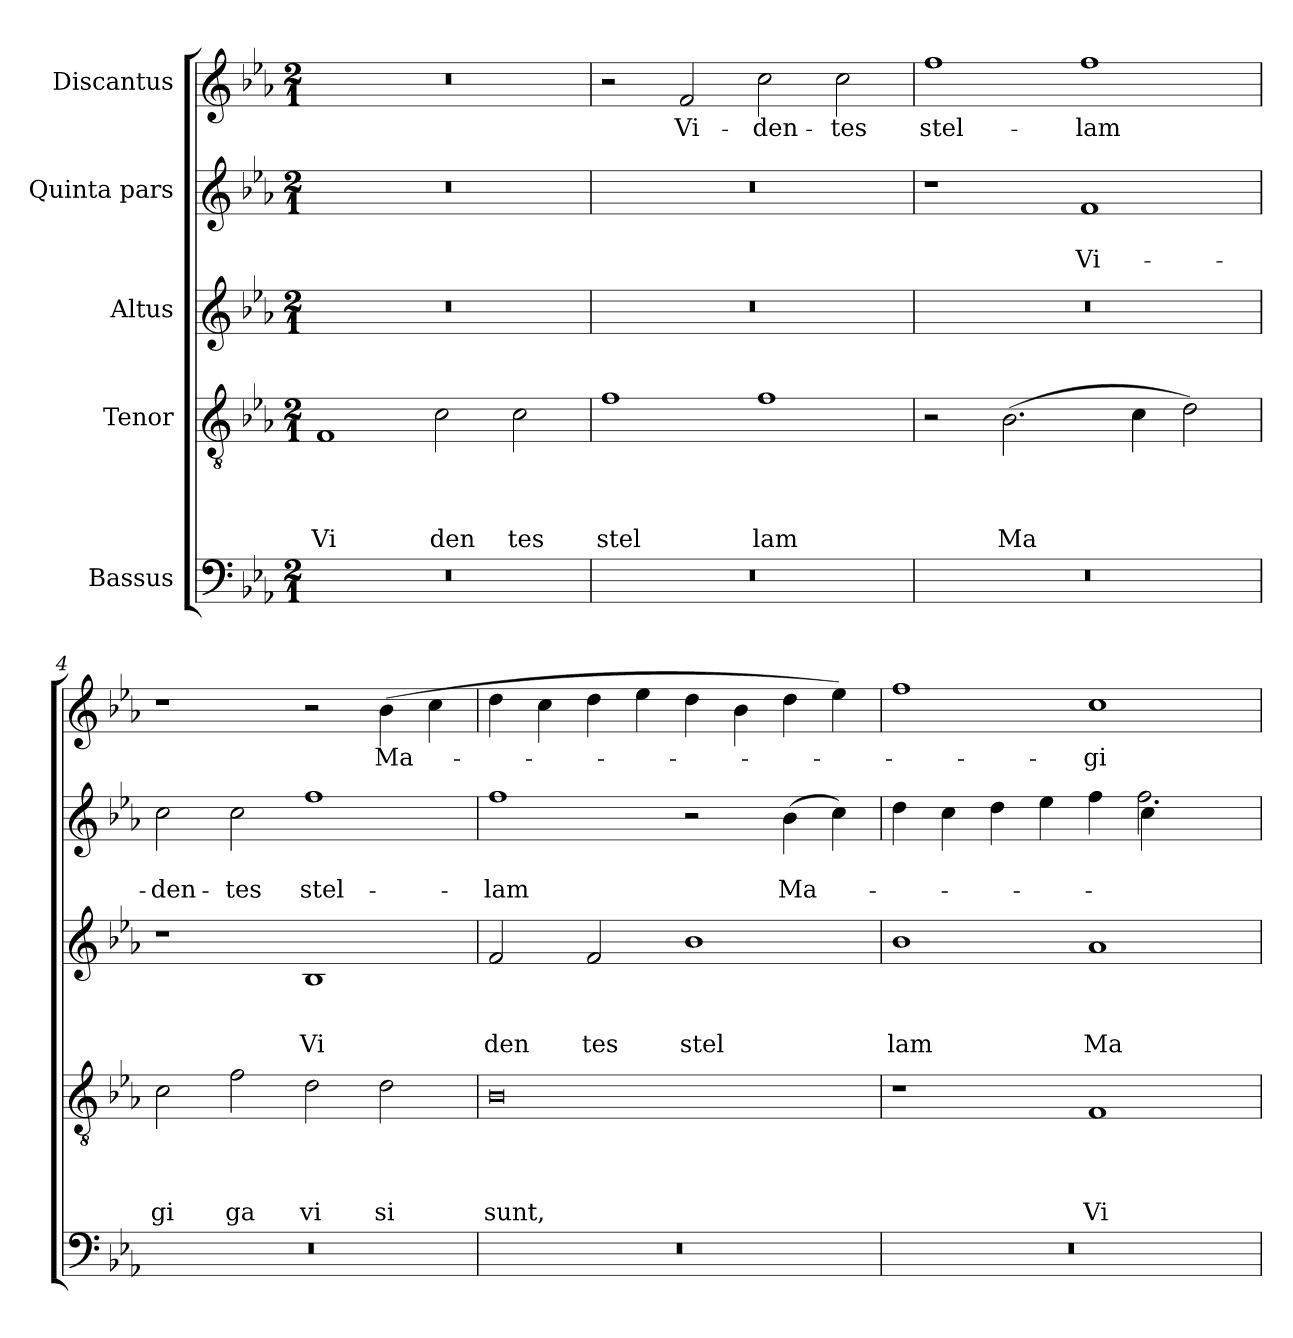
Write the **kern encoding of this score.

**kern	**kern	**text	**text	**text	**text	**kern	**text	**text	**text	**kern	**text	**text	**kern	**text
*part5	*part4	*part4	*part4	*part4	*part4	*part3	*part3	*part3	*part3	*part2	*part2	*part2	*part1	*part1
*staff5	*staff4	*staff4	*staff4	*staff4	*staff4	*staff3	*staff3	*staff3	*staff3	*staff2	*staff2	*staff2	*staff1	*staff1
*I"Bassus	*I"Tenor	*	*	*	*	*I"Altus	*	*	*	*I"Quinta pars	*	*	*I"Discantus	*
*clefF4	*clefGv2	*	*	*	*	*clefG2	*	*	*	*clefG2	*	*	*clefG2	*
*k[b-e-a-]	*k[b-e-a-]	*	*	*	*	*k[b-e-a-]	*	*	*	*k[b-e-a-]	*	*	*k[b-e-a-]	*
*E-:	*E-:	*	*	*	*	*E-:	*	*	*	*E-:	*	*	*E-:	*
*M2/1	*M2/1	*	*	*	*	*M2/1	*	*	*	*M2/1	*	*	*M2/1	*
=1	=1	=1	=1	=1	=1	=1	=1	=1	=1	=1	=1	=1	=1	=1
!	!	!	!	!	!LO:LY:b	!	!	!	!	!	!	!	!	!
0r	1F	.	.	.	Vi	0r	.	.	.	0r	.	.	0r	.
!	!	!	!	!	!LO:LY:b	!	!	!	!	!	!	!	!	!
.	2c\	.	.	.	den	.	.	.	.	.	.	.	.	.
!	!	!	!	!	!LO:LY:b	!	!	!	!	!	!	!	!	!
.	2c\	.	.	.	tes	.	.	.	.	.	.	.	.	.
=2	=2	=2	=2	=2	=2	=2	=2	=2	=2	=2	=2	=2	=2	=2
!	!	!	!	!	!LO:LY:b	!	!	!	!	!	!	!	!	!
0r	1f	.	.	.	stel	0r	.	.	.	0r	.	.	2r	.
!	!	!	!	!	!	!	!	!	!	!	!	!	!	!LO:LY:b
.	.	.	.	.	.	.	.	.	.	.	.	.	2f/	Vi-
!	!	!	!	!	!LO:LY:b	!	!	!	!	!	!	!	!	!LO:LY:b
.	1f	.	.	.	lam	.	.	.	.	.	.	.	2cc\	-den-
!	!	!	!	!	!	!	!	!	!	!	!	!	!	!LO:LY:b
.	.	.	.	.	.	.	.	.	.	.	.	.	2cc\	-tes
=3	=3	=3	=3	=3	=3	=3	=3	=3	=3	=3	=3	=3	=3	=3
!	!	!	!	!	!	!	!	!	!	!	!	!	!	!LO:LY:b
0r	2r	.	.	.	.	0r	.	.	.	1r	.	.	1ff	stel-
!	!	!	!	!	!LO:LY:b	!	!	!	!	!	!	!	!	!
.	(>2.B-\	.	.	.	Ma	.	.	.	.	.	.	.	.	.
!	!	!	!	!	!	!	!	!	!	!	!	!LO:LY:b	!	!LO:LY:b
.	.	.	.	.	.	.	.	.	.	1f	.	Vi-	1ff	-lam
.	4c\	.	.	.	.	.	.	.	.	.	.	.	.	.
.	2d\)	.	.	.	.	.	.	.	.	.	.	.	.	.
=4	=4	=4	=4	=4	=4	=4	=4	=4	=4	=4	=4	=4	=4	=4
!	!	!	!	!	!LO:LY:b	!	!	!	!	!	!	!LO:LY:b	!	!
0r	2c\	.	.	.	gi	1r	.	.	.	2cc\	.	-den-	1r	.
!	!	!	!	!	!LO:LY:b	!	!	!	!	!	!	!LO:LY:b	!	!
.	2f\	.	.	.	ga	.	.	.	.	2cc\	.	-tes	.	.
!	!	!	!	!	!LO:LY:b	!	!	!	!LO:LY:b	!	!	!LO:LY:b	!	!
.	2d\	.	.	.	vi	1B-	.	.	Vi	1ff	.	stel-	2r	.
!	!	!	!	!	!LO:LY:b	!	!	!	!	!	!	!	!	!LO:LY:b
.	2d\	.	.	.	si	.	.	.	.	.	.	.	(>4b-\	Ma-
.	.	.	.	.	.	.	.	.	.	.	.	.	4cc\	.
=5	=5	=5	=5	=5	=5	=5	=5	=5	=5	=5	=5	=5	=5	=5
!	!	!	!	!	!LO:LY:b	!	!	!	!LO:LY:b	!	!	!LO:LY:b	!	!
0r	0B-	.	.	.	sunt,	2f/	.	.	den	1ff	.	-lam	4dd\	.
.	.	.	.	.	.	.	.	.	.	.	.	.	4cc\	.
!	!	!	!	!	!	!	!	!	!LO:LY:b	!	!	!	!	!
.	.	.	.	.	.	2f/	.	.	tes	.	.	.	4dd\	.
.	.	.	.	.	.	.	.	.	.	.	.	.	4ee-\	.
!	!	!	!	!	!	!	!	!	!LO:LY:b	!	!	!	!	!
.	.	.	.	.	.	1b-	.	.	stel	2r	.	.	4dd\	.
.	.	.	.	.	.	.	.	.	.	.	.	.	4b-\	.
!	!	!	!	!	!	!	!	!	!	!	!	!LO:LY:b	!	!
.	.	.	.	.	.	.	.	.	.	(>4b-\	.	Ma-	4dd\	.
.	.	.	.	.	.	.	.	.	.	4cc\)	.	.	4ee-\)	.
!!LO:LB:g=z
=6	=6	=6	=6	=6	=6	=6	=6	=6	=6	=6	=6	=6	=6	=6
!	!	!	!	!	!	!	!	!	!LO:LY:b	!	!	!	!	!
*	*	*	*	*	*	*	*	*	*	*^	*	*	*	*
0r	1r	.	.	.	.	1b-	.	.	lam	4dd\	1ryy	.	.	1ff	.
.	.	.	.	.	.	.	.	.	.	4cc\	.	.	.	.	.
.	.	.	.	.	.	.	.	.	.	4dd\	.	.	.	.	.
.	.	.	.	.	.	.	.	.	.	4ee-\	.	.	.	.	.
!	!	!	!	!	!LO:LY:b	!	!	!	!LO:LY:b	!	!	!	!	!	!LO:LY:b
.	1F	.	.	.	Vi	1a-	.	.	Ma-	4ff\	4ryy	.	.	1cc	-gi
.	.	.	.	.	.	.	.	.	.	2.ff\	4cc\	.	.	.	.
.	.	.	.	.	.	.	.	.	.	.	2ryy	.	.	.	.
*	*	*	*	*	*	*	*	*	*	*v	*v	*	*	*	*
=	=	=	=	=	=	=	=	=	=	=	=	=	=	=
*-	*-	*-	*-	*-	*-	*-	*-	*-	*-	*-	*-	*-	*-	*-
